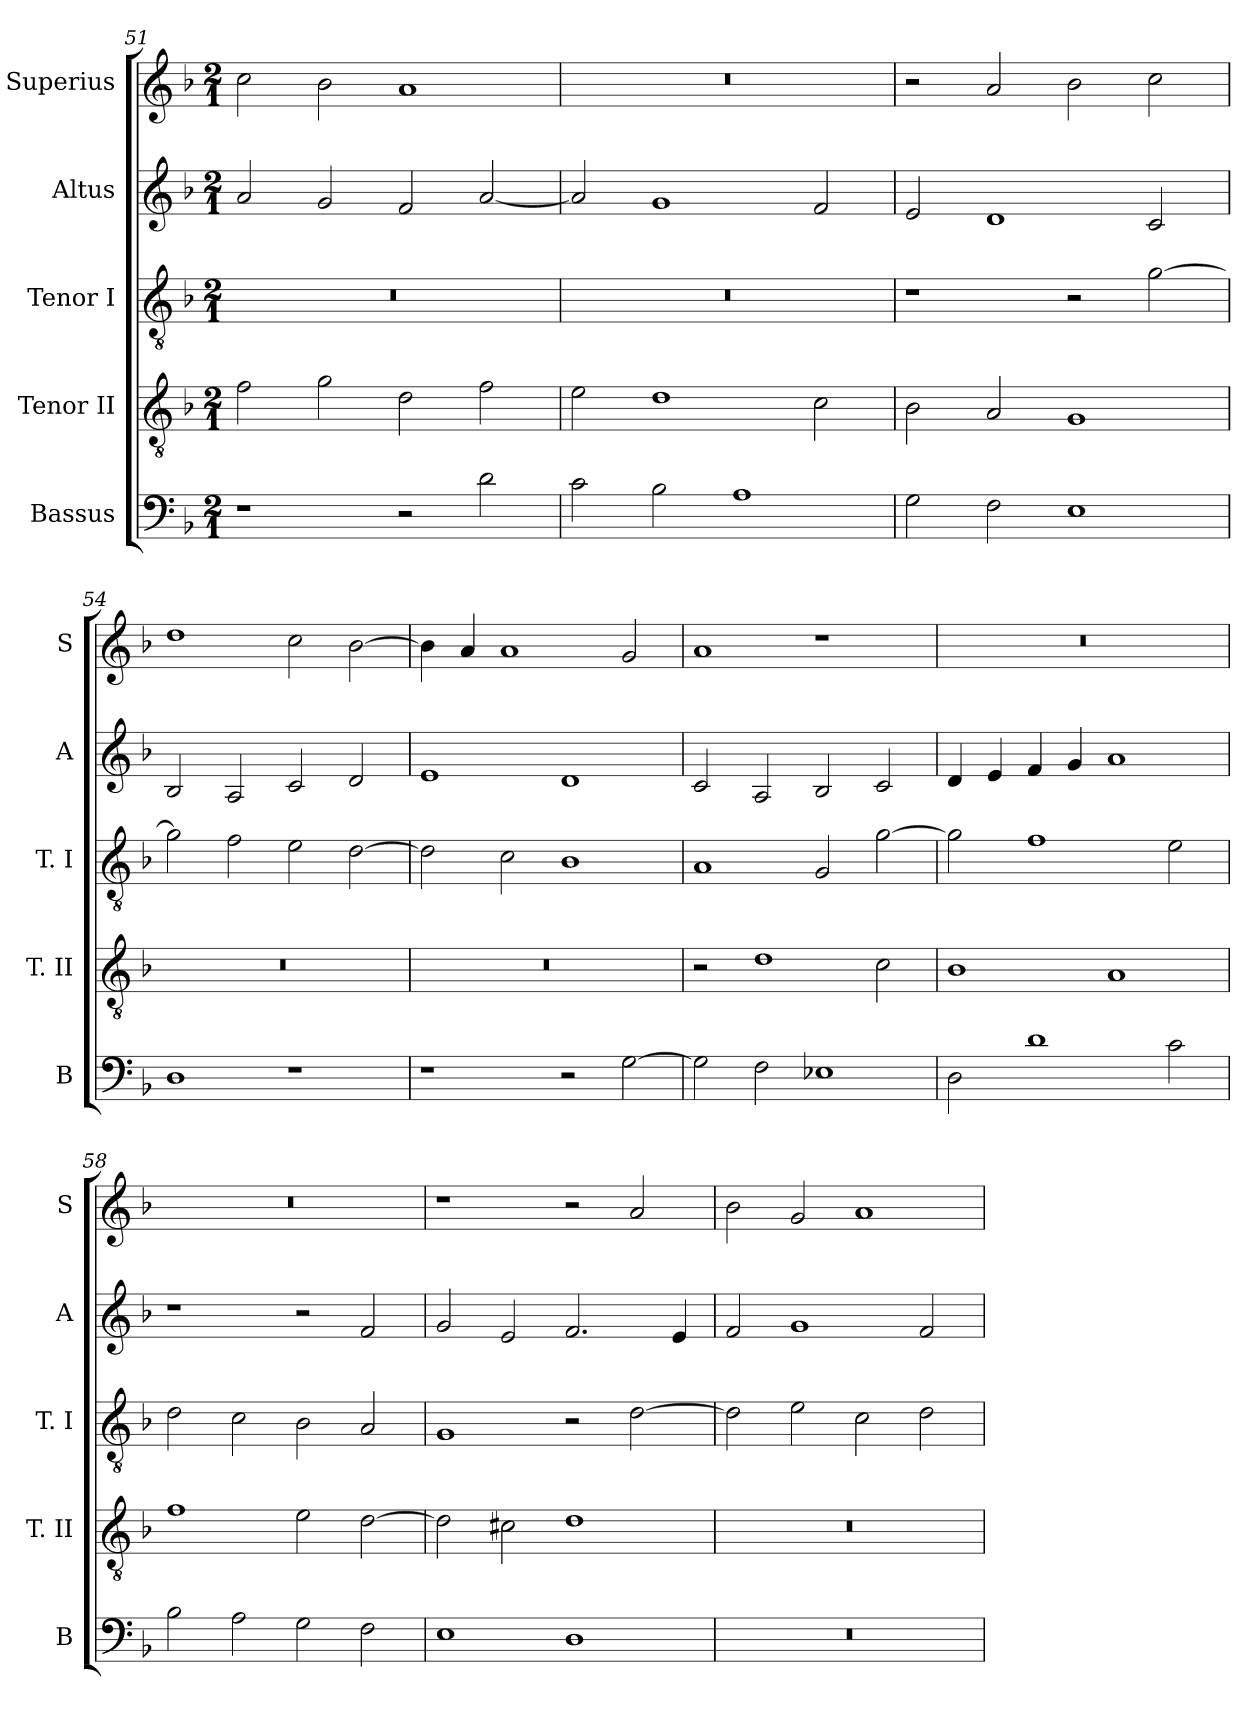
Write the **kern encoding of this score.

**kern	**kern	**kern	**kern	**kern
*part5	*part4	*part3	*part2	*part1
*staff5	*staff4	*staff3	*staff2	*staff1
*I"Bassus	*I"Tenor II	*I"Tenor I	*I"Altus	*I"Superius
*I'B	*I'T. II	*I'T. I	*I'A	*I'S
*clefF4	*clefGv2	*clefGv2	*clefG2	*clefG2
*k[b-]	*k[b-]	*k[b-]	*k[b-]	*k[b-]
*F:	*F:	*F:	*F:	*F:
*M2/1	*M2/1	*M2/1	*M2/1	*M2/1
=51	=51	=51	=51	=51
1r	2f	0r	2a	2cc
.	2g	.	2g	2b-
2r	2d	.	2f	1a
2d	2f	.	[2a	.
=52	=52	=52	=52	=52
2c	2e	0r	2a]	0r
2B-	1d	.	1g	.
1A	.	.	.	.
.	2c	.	2f	.
=53	=53	=53	=53	=53
2G	2B-	1r	2e	2r
2F	2A	.	1d	2a
1E	1G	2r	.	2b-
.	.	[2g	2c	2cc
=54	=54	=54	=54	=54
1D	0r	2g]	2B-	1dd
.	.	2f	2A	.
1r	.	2e	2c	2cc
.	.	[2d	2d	[2b-
=55	=55	=55	=55	=55
1r	0r	2d]	1e	4b-]
.	.	.	.	4a
.	.	2c	.	1a
2r	.	1B-	1d	.
[2G	.	.	.	2g
=56	=56	=56	=56	=56
2G]	2r	1A	2c	1a
2F	1d	.	2A	.
1E-X	.	2G	2B-	1r
.	2c	[2g	2c	.
=57	=57	=57	=57	=57
2D	1B-	2g]	4d	0r
.	.	.	4e	.
1d	.	1f	4f	.
.	.	.	4g	.
.	1A	.	1a	.
2c	.	2e	.	.
=58	=58	=58	=58	=58
2B-	1f	2d	1r	0r
2A	.	2c	.	.
2G	2e	2B-	2r	.
2F	[2d	2A	2f	.
=59	=59	=59	=59	=59
1E	2d]	1G	2g	1r
.	2c#X	.	2e	.
1D	1d	2r	2.f	2r
.	.	[2d	.	2a
.	.	.	4e	.
=60	=60	=60	=60	=60
0r	0r	2d]	2f	2b-
.	.	2e	1g	2g
.	.	2c	.	1a
.	.	2d	2f	.
=	=	=	=	=
*-	*-	*-	*-	*-
